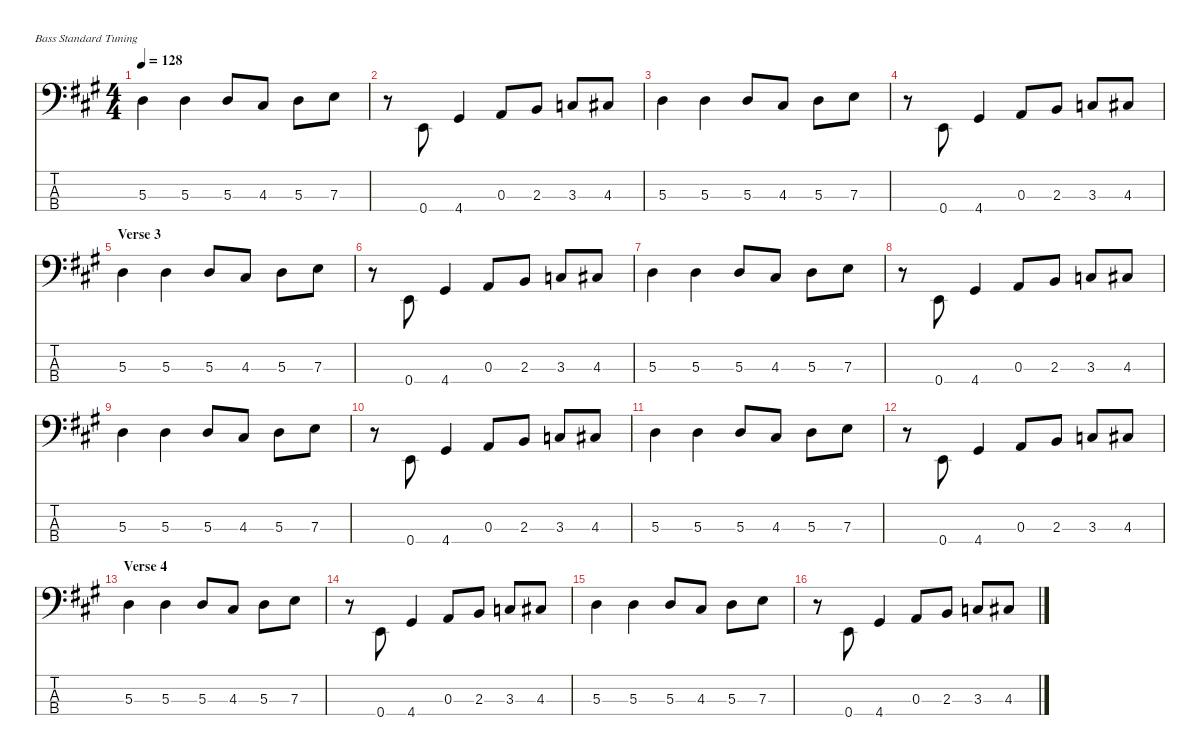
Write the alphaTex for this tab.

\defaultSystemsLayout 4
\hideDynamics
\bracketExtendMode nobrackets
\singleTrackTrackNamePolicy hidden
\multiTrackTrackNamePolicy hidden
\firstSystemTrackNameMode fullname
\firstSystemTrackNameOrientation horizontal
\otherSystemsTrackNameOrientation horizontal
\track ("Electric Bass" "E-Bass") {defaultSystemsLayout 4 instrument electricbassfinger}
\staff {score tabs}
\tuning (G2 D2 A1 E1)
\ts (4 4)
\tempo 128
\clef f4
\ks a
5.3{acc forcenatural}.4{dy fff beam Down} 5.3{acc forcenatural}.4{beam Down} 5.3{acc forcenatural}.8{beam Up} 4.3{acc #}.8{beam Up} 5.3{acc forcenatural}.8{beam Down} 7.3{acc forcenatural}.8{beam Down} |
r.8{beam Down} 0.4{acc forcenatural}.8{beam Up} 4.4{acc #}.4{beam Up} 0.3{acc forcenatural}.8{beam Up} 2.3{acc forcenatural}.8{beam Up} 3.3{acc forcenatural}.8{beam Up} 4.3{acc #}.8{beam Up} |
5.3{acc forcenatural}.4{beam Down} 5.3{acc forcenatural}.4{beam Down} 5.3{acc forcenatural}.8{beam Up} 4.3{acc #}.8{beam Up} 5.3{acc forcenatural}.8{beam Down} 7.3{acc forcenatural}.8{beam Down} |
r.8{beam Down} 0.4{acc forcenatural}.8{beam Up} 4.4{acc #}.4{beam Up} 0.3{acc forcenatural}.8{beam Up} 2.3{acc forcenatural}.8{beam Up} 3.3{acc forcenatural}.8{beam Up} 4.3{acc #}.8{beam Up} |
\section ("" "Verse 3")
5.3{acc forcenatural}.4{beam Down} 5.3{acc forcenatural}.4{beam Down} 5.3{acc forcenatural}.8{beam Up} 4.3{acc #}.8{beam Up} 5.3{acc forcenatural}.8{beam Down} 7.3{acc forcenatural}.8{beam Down} |
r.8{beam Down} 0.4{acc forcenatural}.8{beam Up} 4.4{acc #}.4{beam Up} 0.3{acc forcenatural}.8{beam Up} 2.3{acc forcenatural}.8{beam Up} 3.3{acc forcenatural}.8{beam Up} 4.3{acc #}.8{beam Up} |
5.3{acc forcenatural}.4{beam Down} 5.3{acc forcenatural}.4{beam Down} 5.3{acc forcenatural}.8{beam Up} 4.3{acc #}.8{beam Up} 5.3{acc forcenatural}.8{beam Down} 7.3{acc forcenatural}.8{beam Down} |
r.8{beam Down} 0.4{acc forcenatural}.8{beam Up} 4.4{acc #}.4{beam Up} 0.3{acc forcenatural}.8{beam Up} 2.3{acc forcenatural}.8{beam Up} 3.3{acc forcenatural}.8{beam Up} 4.3{acc #}.8{beam Up} |
5.3{acc forcenatural}.4{beam Down} 5.3{acc forcenatural}.4{beam Down} 5.3{acc forcenatural}.8{beam Up} 4.3{acc #}.8{beam Up} 5.3{acc forcenatural}.8{beam Down} 7.3{acc forcenatural}.8{beam Down} |
r.8{beam Down} 0.4{acc forcenatural}.8{beam Up} 4.4{acc #}.4{beam Up} 0.3{acc forcenatural}.8{beam Up} 2.3{acc forcenatural}.8{beam Up} 3.3{acc forcenatural}.8{beam Up} 4.3{acc #}.8{beam Up} |
5.3{acc forcenatural}.4{beam Down} 5.3{acc forcenatural}.4{beam Down} 5.3{acc forcenatural}.8{beam Up} 4.3{acc #}.8{beam Up} 5.3{acc forcenatural}.8{beam Down} 7.3{acc forcenatural}.8{beam Down} |
r.8{beam Down} 0.4{acc forcenatural}.8{beam Up} 4.4{acc #}.4{beam Up} 0.3{acc forcenatural}.8{beam Up} 2.3{acc forcenatural}.8{beam Up} 3.3{acc forcenatural}.8{beam Up} 4.3{acc #}.8{beam Up} |
\section ("" "Verse 4")
5.3{acc forcenatural}.4{beam Down} 5.3{acc forcenatural}.4{beam Down} 5.3{acc forcenatural}.8{beam Up} 4.3{acc #}.8{beam Up} 5.3{acc forcenatural}.8{beam Down} 7.3{acc forcenatural}.8{beam Down} |
r.8{beam Down} 0.4{acc forcenatural}.8{beam Up} 4.4{acc #}.4{beam Up} 0.3{acc forcenatural}.8{beam Up} 2.3{acc forcenatural}.8{beam Up} 3.3{acc forcenatural}.8{beam Up} 4.3{acc #}.8{beam Up} |
5.3{acc forcenatural}.4{beam Down} 5.3{acc forcenatural}.4{beam Down} 5.3{acc forcenatural}.8{beam Up} 4.3{acc #}.8{beam Up} 5.3{acc forcenatural}.8{beam Down} 7.3{acc forcenatural}.8{beam Down} |
r.8{beam Down} 0.4{acc forcenatural}.8{beam Up} 4.4{acc #}.4{beam Up} 0.3{acc forcenatural}.8{beam Up} 2.3{acc forcenatural}.8{beam Up} 3.3{acc forcenatural}.8{beam Up} 4.3{acc #}.8{beam Up}
